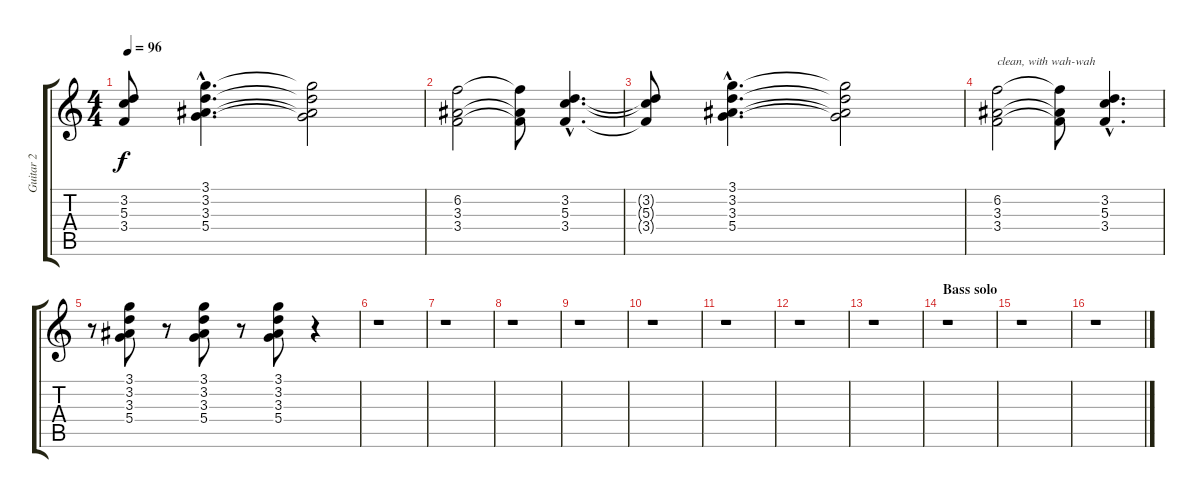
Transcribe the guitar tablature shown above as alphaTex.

\track ("Guitar 2" "Guitar 2") {instrument distortionguitar}
\staff {score tabs}
\tuning (E4 B3 G3 D3 A2 E2) {hide}
\ts (4 4)
\tempo 96
\clef g2
\ks c
(3.2{t} 5.3{t} 3.4{t}).8{dy f} (3.1{hac} 3.2{hac} 3.3{hac} 5.4{hac}).4{d} (3.1{t} 3.2{t} 3.3{t} 5.4{t}).2 |
(6.2 3.3 3.4).2 (6.2{t} 3.3{t} 3.4{t}).8 (3.2{hac} 5.3{hac} 3.4{hac}).4{d} |
(3.2{t} 5.3{t} 3.4{t}).8 (3.1{hac} 3.2{hac} 3.3{hac} 5.4{hac}).4{d} (3.1{t} 3.2{t} 3.3{t} 5.4{t}).2 |
(6.2 3.3 3.4).2{txt "clean, with wah-wah"} (6.2{t} 3.3{t} 3.4{t}).8 (3.2{hac} 5.3{hac} 3.4{hac}).4{d} |
r.8 (3.1 3.2 3.3 5.4).8 r.8 (3.1 3.2 3.3 5.4).8 r.8 (3.1 3.2 3.3 5.4).8 r.4 |
r.1 |
r.1 |
r.1 |
r.1 |
r.1 |
r.1 |
r.1 |
r.1 |
\section ("" "Bass solo")
r.1 |
r.1 |
r.1
